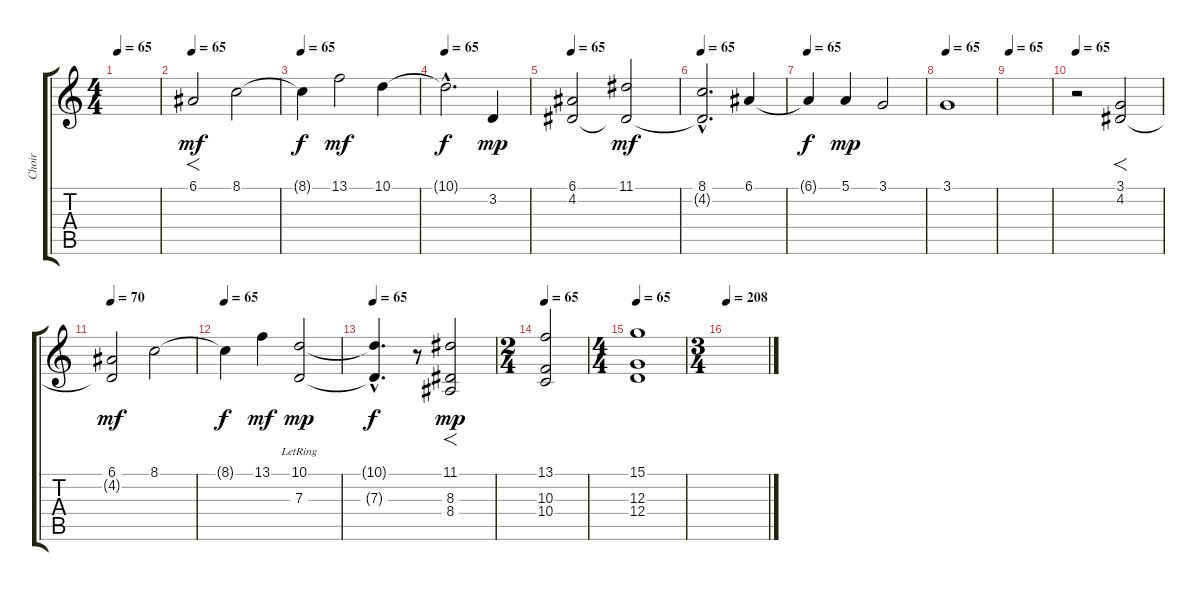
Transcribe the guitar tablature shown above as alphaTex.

\track ("Choir" "Choir") {instrument choiraahs}
\staff {score tabs}
\tuning (E4 B3 G3 D3 A2 E2) {hide}
\ts (4 4)
\tempo 65
\clef g2
\ks c
|
\tempo 65
6.1.2{f dy mf} 8.1.2 |
\tempo 65
8.1{t}.4{dy f} 13.1.2{dy mf} 10.1.4 |
\tempo 65
10.1{hac t}.2{d dy f} 3.2.4{dy mp} |
\tempo 65
(6.1 4.2).2 (11.1 4.2{t}).2{dy mf} |
\tempo 65
(8.1{hac} 4.2{hac t}).2{d} 6.1.4 |
\tempo 65
6.1{t}.4{dy f} 5.1.4{dy mp} 3.1.2 |
\tempo 65
3.1.1 |
\tempo 65
|
\tempo 65
r.2 (3.1 4.2).2{f} |
\tempo 65
\tempo 70
(6.1 4.2{t}).2{dy mf} 8.1.2 |
\tempo 65
8.1{t}.4{dy f} 13.1.4{dy mf} (10.1{lr} 7.3{lr}).2{dy mp} |
\tempo 65
(10.1{hac t} 7.3{hac t}).4{d dy f} r.8 (11.1 8.3 8.4).2{f dy mp} |
\ts (2 4)
\tempo 65
(13.1 10.3 10.4).2 |
\ts (4 4)
\tempo 65
(15.1 12.3 12.4).1 |
\ts (3 4)
\tempo 208
